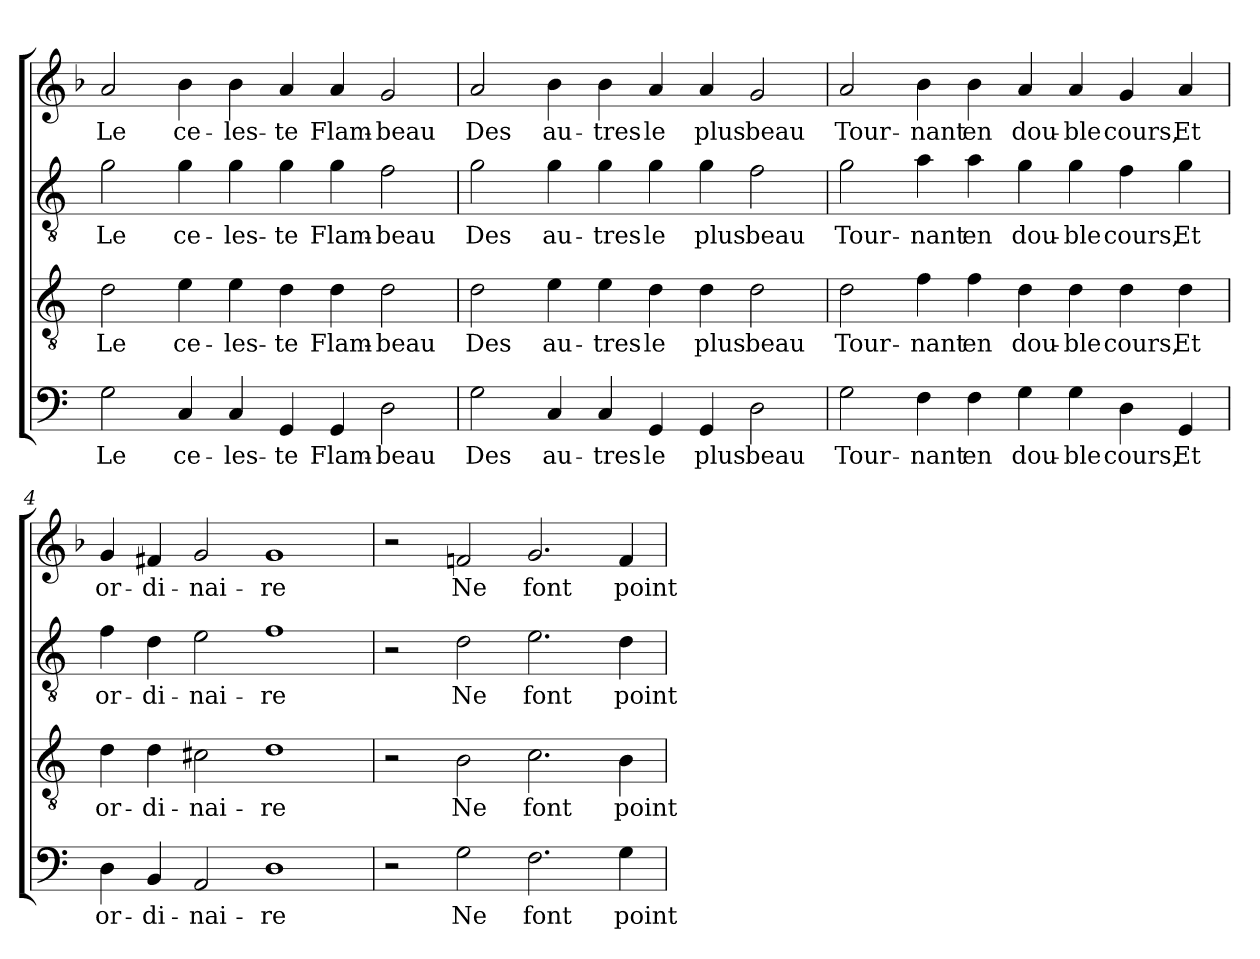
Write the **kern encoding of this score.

**kern	**text	**kern	**text	**kern	**text	**kern	**text
*part4	*part4	*part3	*part3	*part2	*part2	*part1	*part1
*staff4	*staff4	*staff3	*staff3	*staff2	*staff2	*staff1	*staff1
*clefF4	*	*clefGv2	*	*clefGv2	*	*clefG2	*
*k[]	*	*k[]	*	*k[]	*	*k[b-]	*
=1	=1	=1	=1	=1	=1	=1	=1
2G	Le	2d	Le	2g	Le	2a	Le
4C	ce-	4e	ce-	4g	ce-	4b-	ce-
4C	-les-	4e	-les-	4g	-les-	4b-	-les-
4GG	-te	4d	-te	4g	-te	4a	-te
4GG	Flam-	4d	Flam-	4g	Flam-	4a	Flam-
2D	-beau	2d	-beau	2f	-beau	2g	-beau
=2	=2	=2	=2	=2	=2	=2	=2
2G	Des	2d	Des	2g	Des	2a	Des
4C	au-	4e	au-	4g	au-	4b-	au-
4C	-tres	4e	-tres	4g	-tres	4b-	-tres
4GG	le	4d	le	4g	le	4a	le
4GG	plus	4d	plus	4g	plus	4a	plus
2D	beau	2d	beau	2f	beau	2g	beau
=3	=3	=3	=3	=3	=3	=3	=3
2G	Tour-	2d	Tour-	2g	Tour-	2a	Tour-
4F	-nant	4f	-nant	4a	-nant	4b-	-nant
4F	en	4f	en	4a	en	4b-	en
4G	dou-	4d	dou-	4g	dou-	4a	dou-
4G	-ble	4d	-ble	4g	-ble	4a	-ble
4D	cours,	4d	cours,	4f	cours,	4g	cours,
4GG	Et	4d	Et	4g	Et	4a	Et
!!LO:LB:g=z
=4	=4	=4	=4	=4	=4	=4	=4
4D	or-	4d	or-	4f	or-	4g	or-
4BB	-di-	4d	-di-	4d	-di-	4f#X	-di-
2AA	-nai-	2c#X	-nai-	2e	-nai-	2g	-nai-
1D	-re	1d	-re	1f	-re	1g	-re
=5	=5	=5	=5	=5	=5	=5	=5
2r	.	2r	.	2r	.	2r	.
2G	Ne	2B	Ne	2d	Ne	2fn	Ne
2.F	font	2.c	font	2.e	font	2.g	font
4G	point	4B	point	4d	point	4f	point
=	=	=	=	=	=	=	=
*-	*-	*-	*-	*-	*-	*-	*-
